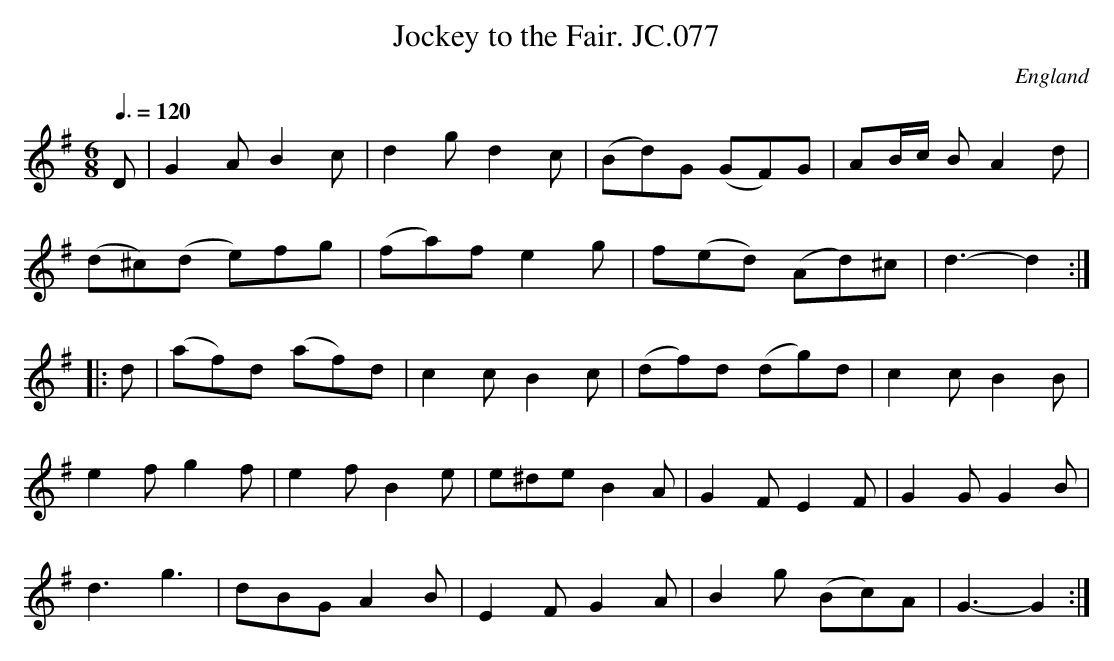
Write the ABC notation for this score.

X:1
T:Jockey to the Fair. JC.077
O:England
M:6/8
L:1/8
Q:3/8=120
K:G major
D|\
G2A B2c|d2g d2c|(Bd)G (GF)G|AB/c/ BA2d|!
(d^c)(d e)fg|(fa)f e2g|f(ed) (Ad)^c|d3- d2:|!
|:d|(af)d (af)d|c2c B2c|(df)d (dg)d|c2c B2B|!
e2f g2f|e2f B2e|e^de B2A|G2F E2F|G2G G2B|!
d3 g3|dBG A2B|E2F G2A|B2g (Bc)A|G3- G2:|
